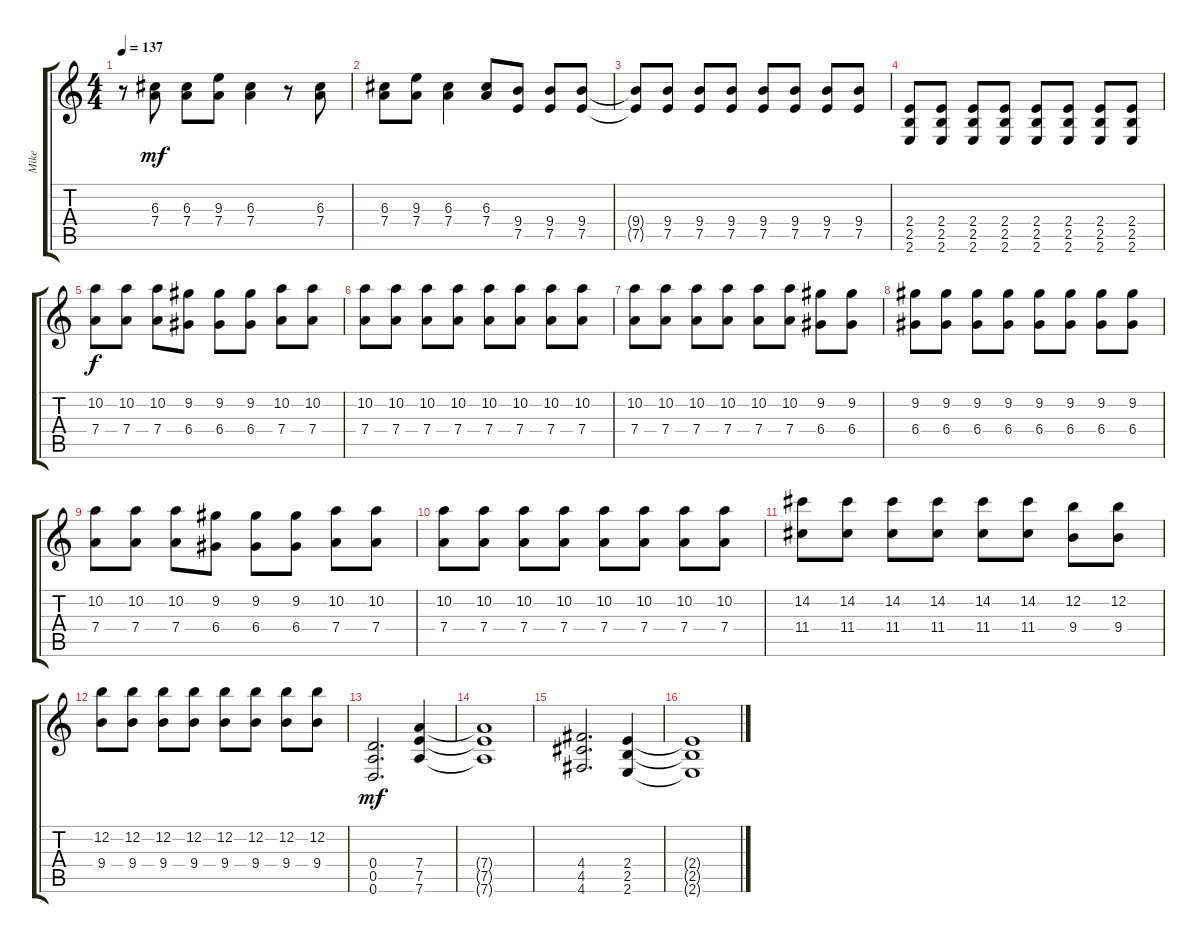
\track ("Mike" "Mike") {instrument distortionguitar}
\staff {score tabs}
\tuning (E4 B3 G3 D3 A2 D2) {hide}
\ts (4 4)
\tempo 137
\clef g2
\ks c
r.8{dy mf} (6.3 7.4).8 (6.3 7.4).8 (9.3 7.4).8 (6.3 7.4).4 r.8 (6.3 7.4).8 |
(6.3 7.4).8 (9.3 7.4).8 (6.3 7.4).4 (6.3 7.4).8 (9.4 7.5).8 (9.4 7.5).8 (9.4 7.5).8 |
(9.4{t} 7.5{t}).8 (9.4 7.5).8 (9.4 7.5).8 (9.4 7.5).8 (9.4 7.5).8 (9.4 7.5).8 (9.4 7.5).8 (9.4 7.5).8 |
(2.4 2.5 2.6).8 (2.4 2.5 2.6).8 (2.4 2.5 2.6).8 (2.4 2.5 2.6).8 (2.4 2.5 2.6).8 (2.4 2.5 2.6).8 (2.4 2.5 2.6).8 (2.4 2.5 2.6).8 |
(10.2 7.4).8{dy f} (10.2 7.4).8 (10.2 7.4).8 (9.2 6.4).8 (9.2 6.4).8 (9.2 6.4).8 (10.2 7.4).8 (10.2 7.4).8 |
(10.2 7.4).8 (10.2 7.4).8 (10.2 7.4).8 (10.2 7.4).8 (10.2 7.4).8 (10.2 7.4).8 (10.2 7.4).8 (10.2 7.4).8 |
(10.2 7.4).8 (10.2 7.4).8 (10.2 7.4).8 (10.2 7.4).8 (10.2 7.4).8 (10.2 7.4).8 (9.2 6.4).8 (9.2 6.4).8 |
(9.2 6.4).8 (9.2 6.4).8 (9.2 6.4).8 (9.2 6.4).8 (9.2 6.4).8 (9.2 6.4).8 (9.2 6.4).8 (9.2 6.4).8 |
(10.2 7.4).8 (10.2 7.4).8 (10.2 7.4).8 (9.2 6.4).8 (9.2 6.4).8 (9.2 6.4).8 (10.2 7.4).8 (10.2 7.4).8 |
(10.2 7.4).8 (10.2 7.4).8 (10.2 7.4).8 (10.2 7.4).8 (10.2 7.4).8 (10.2 7.4).8 (10.2 7.4).8 (10.2 7.4).8 |
(14.2 11.4).8 (14.2 11.4).8 (14.2 11.4).8 (14.2 11.4).8 (14.2 11.4).8 (14.2 11.4).8 (12.2 9.4).8 (12.2 9.4).8 |
(12.2 9.4).8 (12.2 9.4).8 (12.2 9.4).8 (12.2 9.4).8 (12.2 9.4).8 (12.2 9.4).8 (12.2 9.4).8 (12.2 9.4).8 |
(0.4 0.5 0.6).2{d dy mf} (7.4 7.5 7.6).4 |
(7.4{t} 7.5{t} 7.6{t}).1 |
(4.4 4.5 4.6).2{d} (2.4 2.5 2.6).4 |
(2.4{t} 2.5{t} 2.6{t}).1
